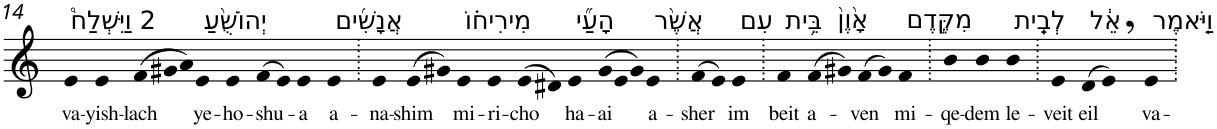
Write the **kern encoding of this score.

**kern	**text
*part1	*part1
*staff1	*staff1
*I"Piano	*
*I'Pno	*
!!LO:PB:g=z
*clefG2	*
*k[]	*
=14	=14
!LO:TX:a:t=2 וַיִּשְׁלַח֩	!
!	!LO:LY:b
4e	va-
!	!LO:LY:b
4e	-yish-
*Xtuplet	*
!	!LO:LY:b
(>12f	-lach
12g#X	.
12a)	.
!LO:TX:a:t=יְהוֹשֻׁ֨עַ	!
!	!LO:LY:b
4e	ye-
!	!LO:LY:b
4e	-ho-
!	!LO:LY:b
(>8f	-shu-
8e)	.
!	!LO:LY:b
4e	-a
!LO:TX:a:t=אֲנָשִׁ֜ים	!
!	!LO:LY:b
4e	a-
=15.	=15.
!	!LO:LY:b
4e	-na-
!	!LO:LY:b
(>8e	-shim
8g#X)	.
!LO:TX:a:t=מִירִיח֗וֹ	!
!	!LO:LY:b
4e	mi-
!	!LO:LY:b
4e	-ri-
!	!LO:LY:b
(>8e	-cho
8d#X)	.
!LO:TX:a:t=הָעַ֞י	!
!	!LO:LY:b
4e	ha-
!	!LO:LY:b
(>12g#	-ai
12e	.
12g#)	.
!LO:TX:a:t=אֲשֶׁ֨ר	!
!	!LO:LY:b
4e	a-
=16.	=16.
!	!LO:LY:b
(>8f	-sher
8e)	.
!LO:TX:a:t=עִם	!
!	!LO:LY:b
4e	im
=17.	=17.
!LO:TX:a:t=בֵּ֥ית	!
!	!LO:LY:b
4f	beit
!LO:TX:a:t=אָ֙וֶן֙	!
!	!LO:LY:b
(>8f	a-
8g#X)	.
!	!LO:LY:b
(>8f	-ven
8g#)	.
!LO:TX:a:t=מִקֶּ֣דֶם	!
!	!LO:LY:b
4f	mi-
=18.	=18.
!	!LO:LY:b
4b	-qe-
!	!LO:LY:b
4b	-dem
!LO:TX:a:t=לְבֵֽית	!
!	!LO:LY:b
4b	le-
=19.	=19.
!	!LO:LY:b
4e	-veit
!LO:TX:a:t=אֵ֔ל	!
!	!LO:LY:b
(>8d	eil
8e,)	.
!LO:TX:a:t=וַיֹּ֤אמֶר	!
!	!LO:LY:b
4e	va-
=.	=.
*-	*-
